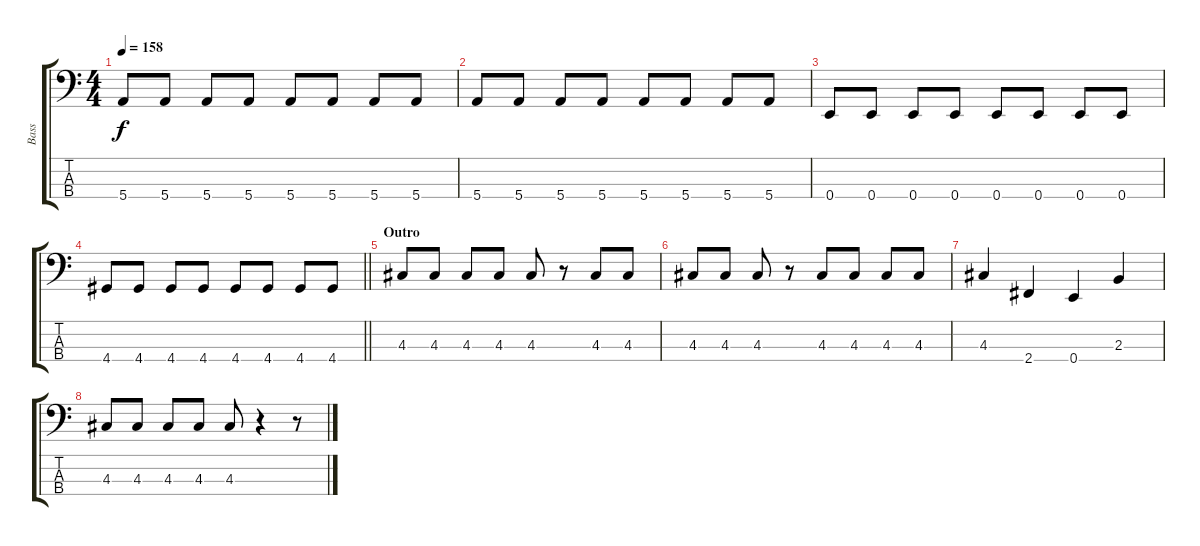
\track ("Bass" "Bass") {instrument electricbassfinger}
\staff {score tabs}
\tuning (G2 D2 A1 E1) {hide}
\ts (4 4)
\tempo 158
\clef f4
\ks c
5.4.8{dy f} 5.4.8 5.4.8 5.4.8 5.4.8 5.4.8 5.4.8 5.4.8 |
5.4.8 5.4.8 5.4.8 5.4.8 5.4.8 5.4.8 5.4.8 5.4.8 |
0.4.8 0.4.8 0.4.8 0.4.8 0.4.8 0.4.8 0.4.8 0.4.8 |
\barLineRight lightlight
4.4.8 4.4.8 4.4.8 4.4.8 4.4.8 4.4.8 4.4.8 4.4.8 |
\section ("" "Outro")
4.3.8 4.3.8 4.3.8 4.3.8 4.3.8 r.8 4.3.8 4.3.8 |
4.3.8 4.3.8 4.3.8 r.8 4.3.8 4.3.8 4.3.8 4.3.8 |
4.3.4 2.4.4 0.4.4 2.3.4 |
4.3.8 4.3.8 4.3.8 4.3.8 4.3.8 r.4 r.8
